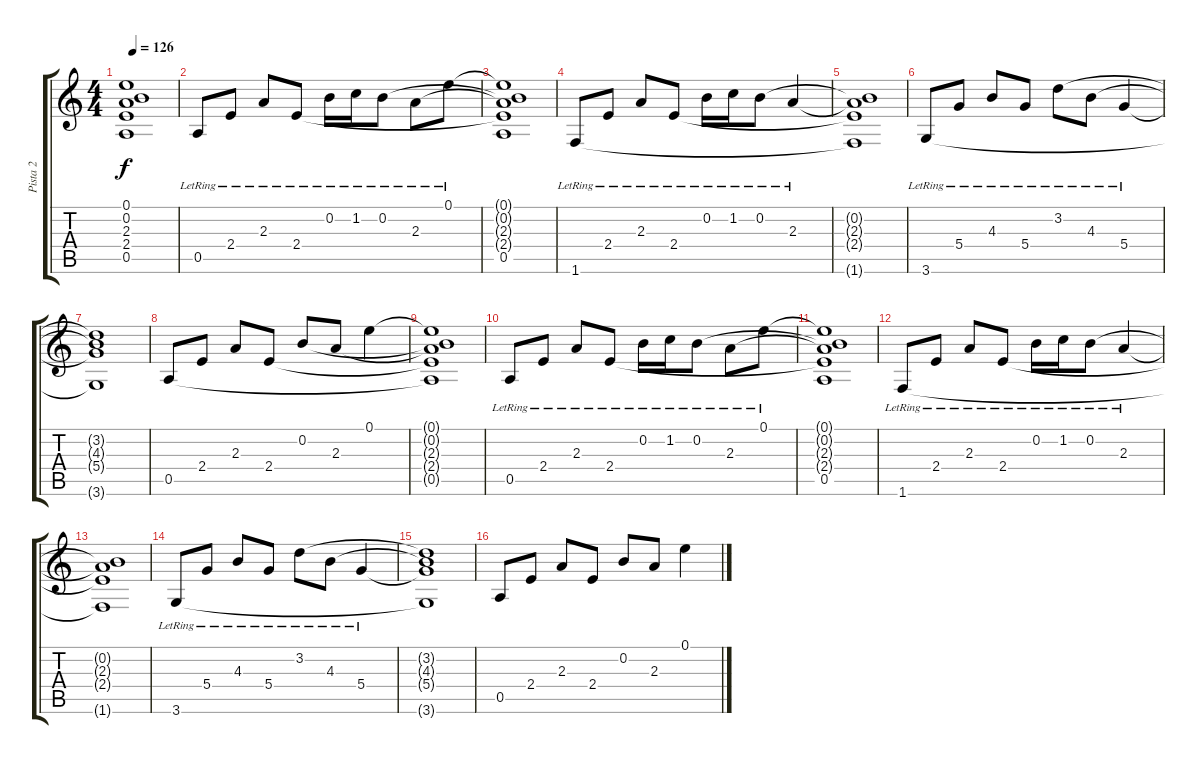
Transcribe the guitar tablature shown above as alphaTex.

\track ("Pista 2" "Pista 2") {instrument electricguitarclean}
\staff {score tabs}
\tuning (E4 B3 G3 D3 A2 E2) {hide}
\ts (4 4)
\tempo 126
\clef g2
\ks c
(0.1{t} 0.2{t} 2.3{t} 2.4{t} 0.5{t}).1{dy f} |
0.5{lr}.8 2.4{lr}.8 2.3{lr}.8 2.4{lr}.8 0.2{lr}.16 1.2{lr}.16 0.2{lr}.8 2.3{lr}.8 0.1{lr}.8 |
(0.1{t} 0.2{t} 2.3{t} 2.4{t} 0.5).1 |
1.6{lr}.8 2.4{lr}.8 2.3{lr}.8 2.4{lr}.8 0.2{lr}.16 1.2{lr}.16 0.2{lr}.8 2.3{lr}.4 |
(0.2{t} 2.3{t} 2.4{t} 1.6{t}).1 |
3.6{lr}.8 5.4{lr}.8 4.3{lr}.8 5.4{lr}.8 3.2{lr}.8 4.3{lr}.8 5.4{lr}.4 |
(3.2{t} 4.3{t} 5.4{t} 3.6{t}).1 |
0.5.8 2.4.8 2.3.8 2.4.8 0.2.8 2.3.8 0.1.4 |
(0.1{t} 0.2{t} 2.3{t} 2.4{t} 0.5{t}).1 |
0.5{lr}.8 2.4{lr}.8 2.3{lr}.8 2.4{lr}.8 0.2{lr}.16 1.2{lr}.16 0.2{lr}.8 2.3{lr}.8 0.1{lr}.8 |
(0.1{t} 0.2{t} 2.3{t} 2.4{t} 0.5).1 |
1.6{lr}.8 2.4{lr}.8 2.3{lr}.8 2.4{lr}.8 0.2{lr}.16 1.2{lr}.16 0.2{lr}.8 2.3{lr}.4 |
(0.2{t} 2.3{t} 2.4{t} 1.6{t}).1 |
3.6{lr}.8 5.4{lr}.8 4.3{lr}.8 5.4{lr}.8 3.2{lr}.8 4.3{lr}.8 5.4{lr}.4 |
(3.2{t} 4.3{t} 5.4{t} 3.6{t}).1 |
0.5.8 2.4.8 2.3.8 2.4.8 0.2.8 2.3.8 0.1.4
